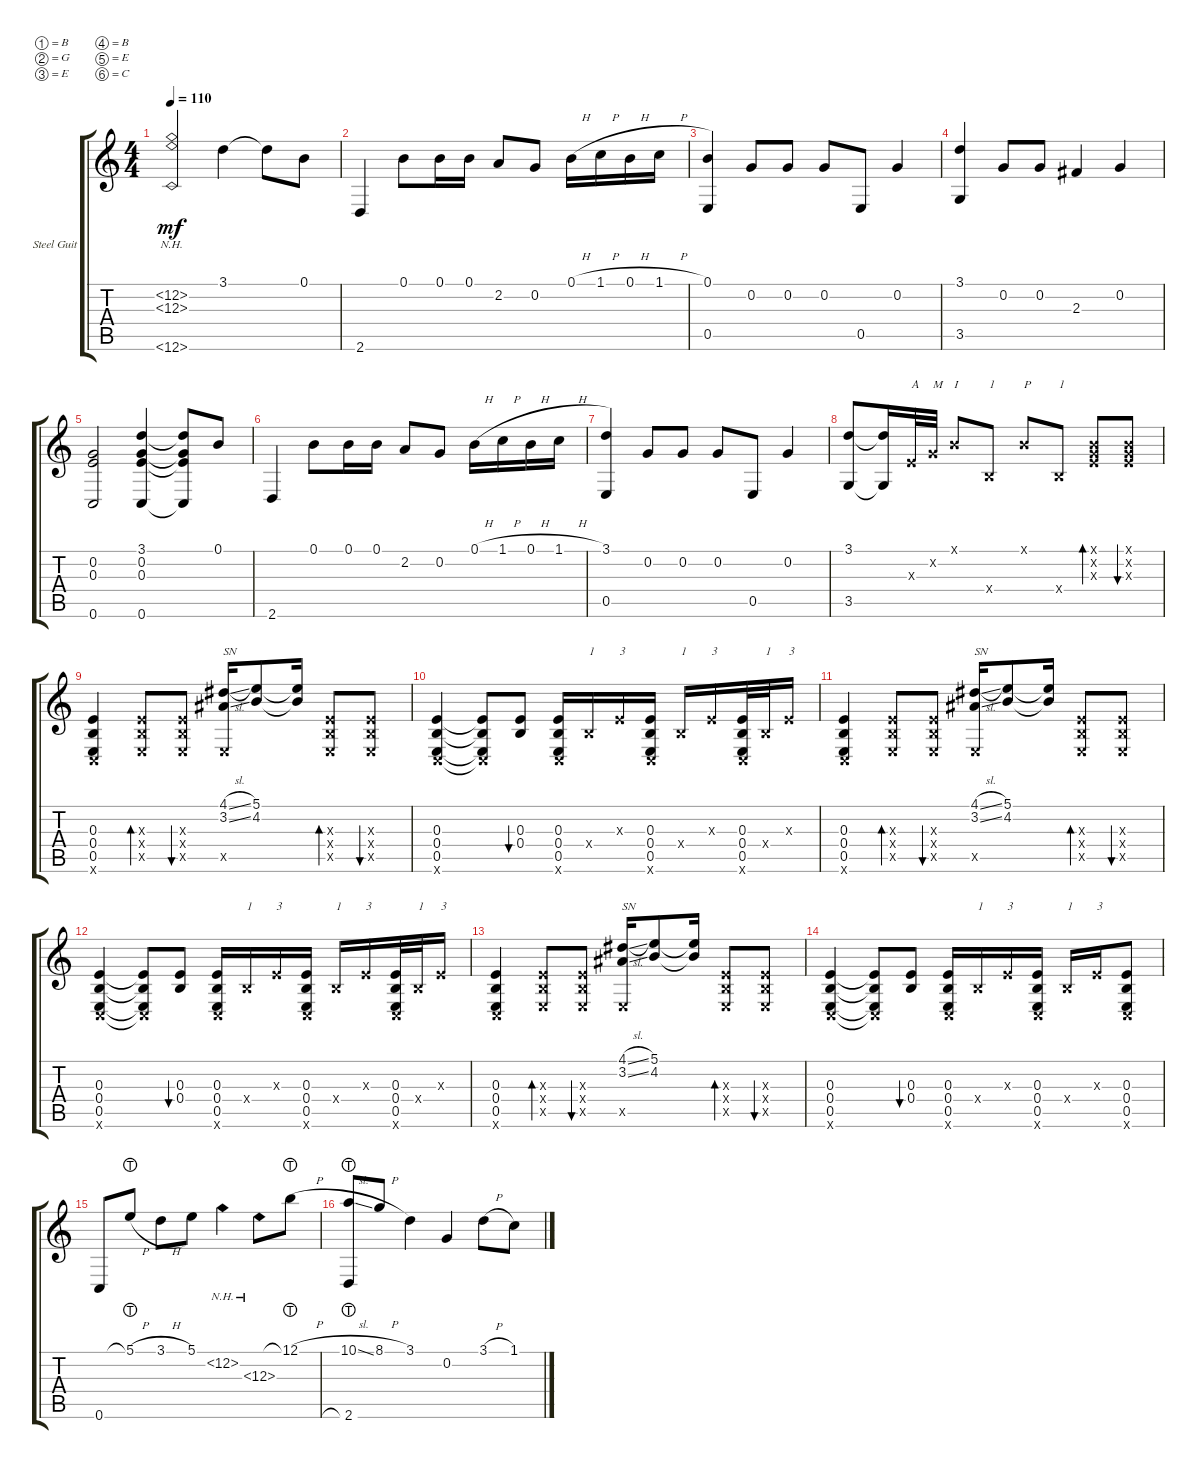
\defaultSystemsLayout 4
\bracketExtendMode groupsimilarinstruments
\firstSystemTrackNameOrientation horizontal
\otherSystemsTrackNameOrientation horizontal
\track ("Steel Guitar" "Steel Guit") {instrument acousticguitarsteel}
\staff {score tabs}
\tuning (B3 G3 E3 B2 E2 C2)
\ts (4 4)
\tempo 110
\clef g2
\ks c
(12.6{nh} 12.3{nh} 12.2{nh}).2{dy mf} 3.1.4 3.1{t}.8 0.1.8 |
2.6.4 0.1.8 0.1.16 0.1.16 2.2.8 0.2.8 0.1{h}.16 1.1{h}.16 0.1{h}.16 1.1{h}.16 |
(0.1 0.5).4 0.2.8 0.2.8 0.2.8 0.5.8 0.2.4 |
(3.5 3.1).4 0.2.8 0.2.8 2.3.4 0.2.4 |
(0.2 0.3 0.6).2 (3.1 0.2 0.3 0.6).4 (3.1{t} 0.2{t} 0.3{t} 0.6{t}).8 0.1.8 |
2.6.4 0.1.8 0.1.16 0.1.16 2.2.8 0.2.8 0.1{h}.16 1.1{h}.16 0.1{h}.16 1.1{h}.16 |
(3.1 0.5).4 0.2.8 0.2.8 0.2.8 0.5.8 0.2.4 |
(3.5 3.1).8 (3.5{t} 3.1{t}).16 0.3{x}.32{txt "A"} 0.2{x}.32{txt "M"} 0.1{x}.8{txt "I"} 0.4{x}.8{txt "1"} 0.1{x}.8{txt "P"} 0.4{x}.8{txt "1"} (0.2{x} 0.1{x} 0.3{x}).8{bd 31} (0.2{x} 0.1{x} 0.3{x}).8{bu 30} |
(0.5 0.4 0.3 0.6{x}).4 (0.5{x} 0.4{x} 0.3{x}).8{bd 30} (0.3{x} 0.4{x} 0.5{x}).8{bu 30} (3.2{sl} 4.1{sl} 0.5{x}).16{txt "SN"} (5.1 4.2).8 (5.1{t} 4.2{t}).16 (0.5{x} 0.4{x} 0.3{x}).8{bd 30} (0.3{x} 0.4{x} 0.5{x}).8{bu 30} |
(0.5 0.4 0.3 0.6{x}).4 (0.5{t} 0.4{t} 0.3{t} 0.6{x t}).8 (0.3 0.4).8{bu 30} (0.5 0.4 0.3 0.6{x}).16 0.4{x}.16{txt "1"} 0.3{x}.16{txt "3"} (0.5 0.4 0.3 0.6{x}).16 0.4{x}.16{txt "1"} 0.3{x}.16{txt "3"} (0.5 0.4 0.3 0.6{x}).32 0.4{x}.32{txt "1"} 0.3{x}.16{txt "3"} |
(0.5 0.4 0.3 0.6{x}).4 (0.5{x} 0.4{x} 0.3{x}).8{bd 30} (0.3{x} 0.4{x} 0.5{x}).8{bu 30} (3.2{sl} 4.1{sl} 0.5{x}).16{txt "SN"} (5.1 4.2).8 (5.1{t} 4.2{t}).16 (0.5{x} 0.4{x} 0.3{x}).8{bd 30} (0.3{x} 0.4{x} 0.5{x}).8{bu 30} |
(0.5 0.4 0.3 0.6{x}).4 (0.5{t} 0.4{t} 0.3{t} 0.6{x t}).8 (0.3 0.4).8{bu 30} (0.5 0.4 0.3 0.6{x}).16 0.4{x}.16{txt "1"} 0.3{x}.16{txt "3"} (0.5 0.4 0.3 0.6{x}).16 0.4{x}.16{txt "1"} 0.3{x}.16{txt "3"} (0.5 0.4 0.3 0.6{x}).32 0.4{x}.32{txt "1"} 0.3{x}.16{txt "3"} |
(0.5 0.4 0.3 0.6{x}).4 (0.5{x} 0.4{x} 0.3{x}).8{bd 30} (0.3{x} 0.4{x} 0.5{x}).8{bu 30} (3.2{sl} 4.1{sl} 0.5{x}).16{txt "SN"} (5.1 4.2).8 (5.1{t} 4.2{t}).16 (0.5{x} 0.4{x} 0.3{x}).8{bd 30} (0.3{x} 0.4{x} 0.5{x}).8{bu 30} |
(0.5 0.4 0.3 0.6{x}).4 (0.5{t} 0.4{t} 0.3{t} 0.6{x t}).8 (0.3 0.4).8{bu 30} (0.5 0.4 0.3 0.6{x}).16 0.4{x}.16{txt "1"} 0.3{x}.16{txt "3"} (0.5 0.4 0.3 0.6{x}).16 0.4{x}.16{txt "1"} 0.3{x}.16{txt "3"} (0.5 0.4 0.3 0.6{x}).8 |
0.6.8 5.1{h lht}.8 3.1{h}.8 5.1.8 12.2{nh}.4 12.3{nh}.8 12.1{h lht}.8 |
(2.6{lht} 10.1{sl}).8 8.1{h}.8 3.1.4 0.2.4 3.1{h}.8 1.1.8
